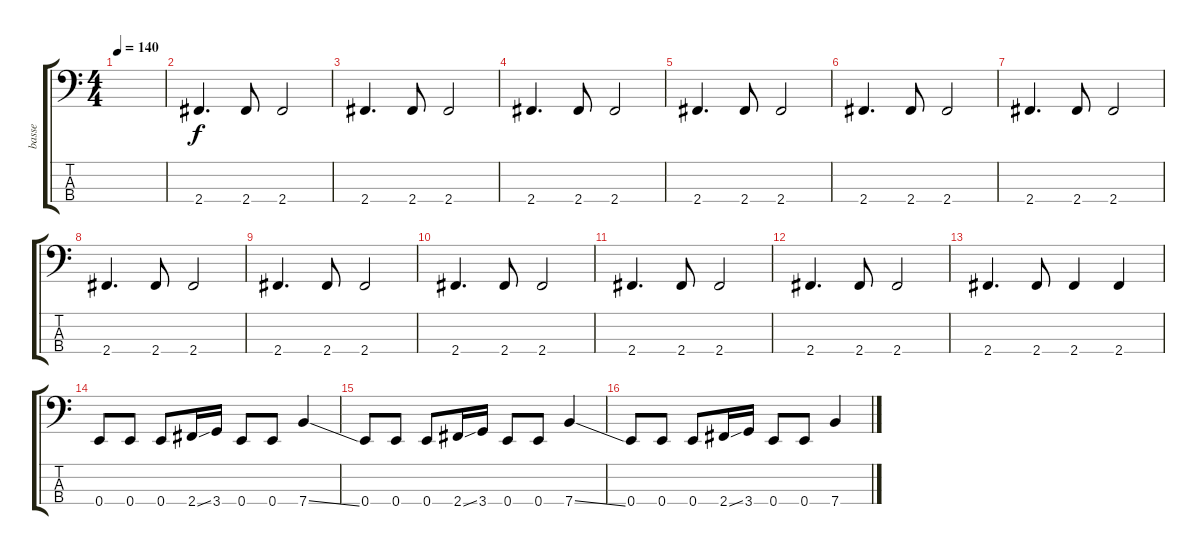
\track ("basse" "basse") {instrument electricbasspick}
\staff {score tabs}
\tuning (G2 D2 A1 E1) {hide}
\ts (4 4)
\tempo 140
\clef f4
\ks c
|
2.4.4{d} 2.4.8 2.4.2 |
2.4.4{d} 2.4.8 2.4.2 |
2.4.4{d} 2.4.8 2.4.2 |
2.4.4{d} 2.4.8 2.4.2 |
2.4.4{d} 2.4.8 2.4.2 |
2.4.4{d} 2.4.8 2.4.2 |
2.4.4{d} 2.4.8 2.4.2 |
2.4.4{d} 2.4.8 2.4.2 |
2.4.4{d} 2.4.8 2.4.2 |
2.4.4{d} 2.4.8 2.4.2 |
2.4.4{d} 2.4.8 2.4.2 |
2.4.4{d} 2.4.8 2.4.4 2.4.4 |
0.4.8 0.4.8 0.4.8 2.4{ss}.16 3.4.16 0.4.8 0.4.8 7.4{ss}.4 |
0.4.8 0.4.8 0.4.8 2.4{ss}.16 3.4.16 0.4.8 0.4.8 7.4{ss}.4 |
0.4.8 0.4.8 0.4.8 2.4{ss}.16 3.4.16 0.4.8 0.4.8 7.4{ss}.4
